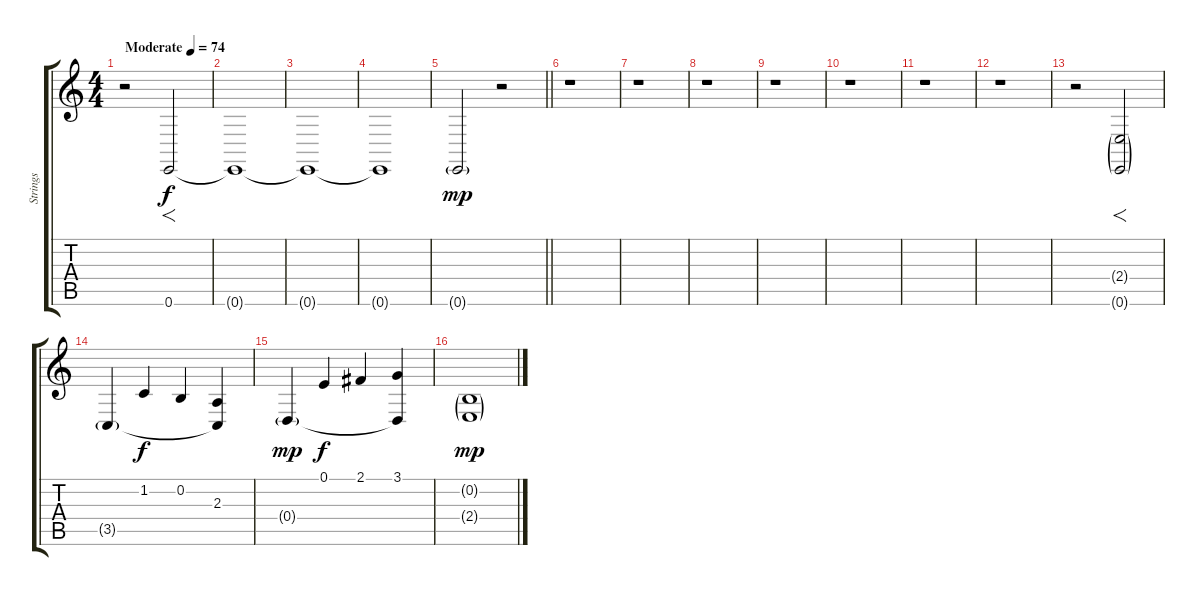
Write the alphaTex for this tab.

\track ("Strings" "Strings") {instrument stringensemble1}
\staff {score tabs}
\tuning (E4 B3 G3 D3 A2 E2) {hide}
\ts (4 4)
\tempo (74 "Moderate")
\clef g2
\ks c
r.2{dy f volume 8 instrument stringensemble1} 0.6.2{f balance 0} |
0.6{t}.1 |
0.6{t}.1 |
0.6{t}.1 |
\barLineRight lightlight
0.6{g}.2{dy mp} r.2 |
r.1 |
r.1 |
r.1 |
r.1 |
r.1 |
r.1 |
r.1 |
r.2{volume 13 balance 8} (2.4{g} 0.6{g}).2{f} |
3.5{g}.4 1.2.4{dy f} 0.2.4 (2.3 3.5{t}).4 |
0.4{g}.4{dy mp} 0.1.4{dy f} 2.1.4 (3.1 0.4{t}).4 |
(0.2{g} 2.4{g}).1{dy mp}
